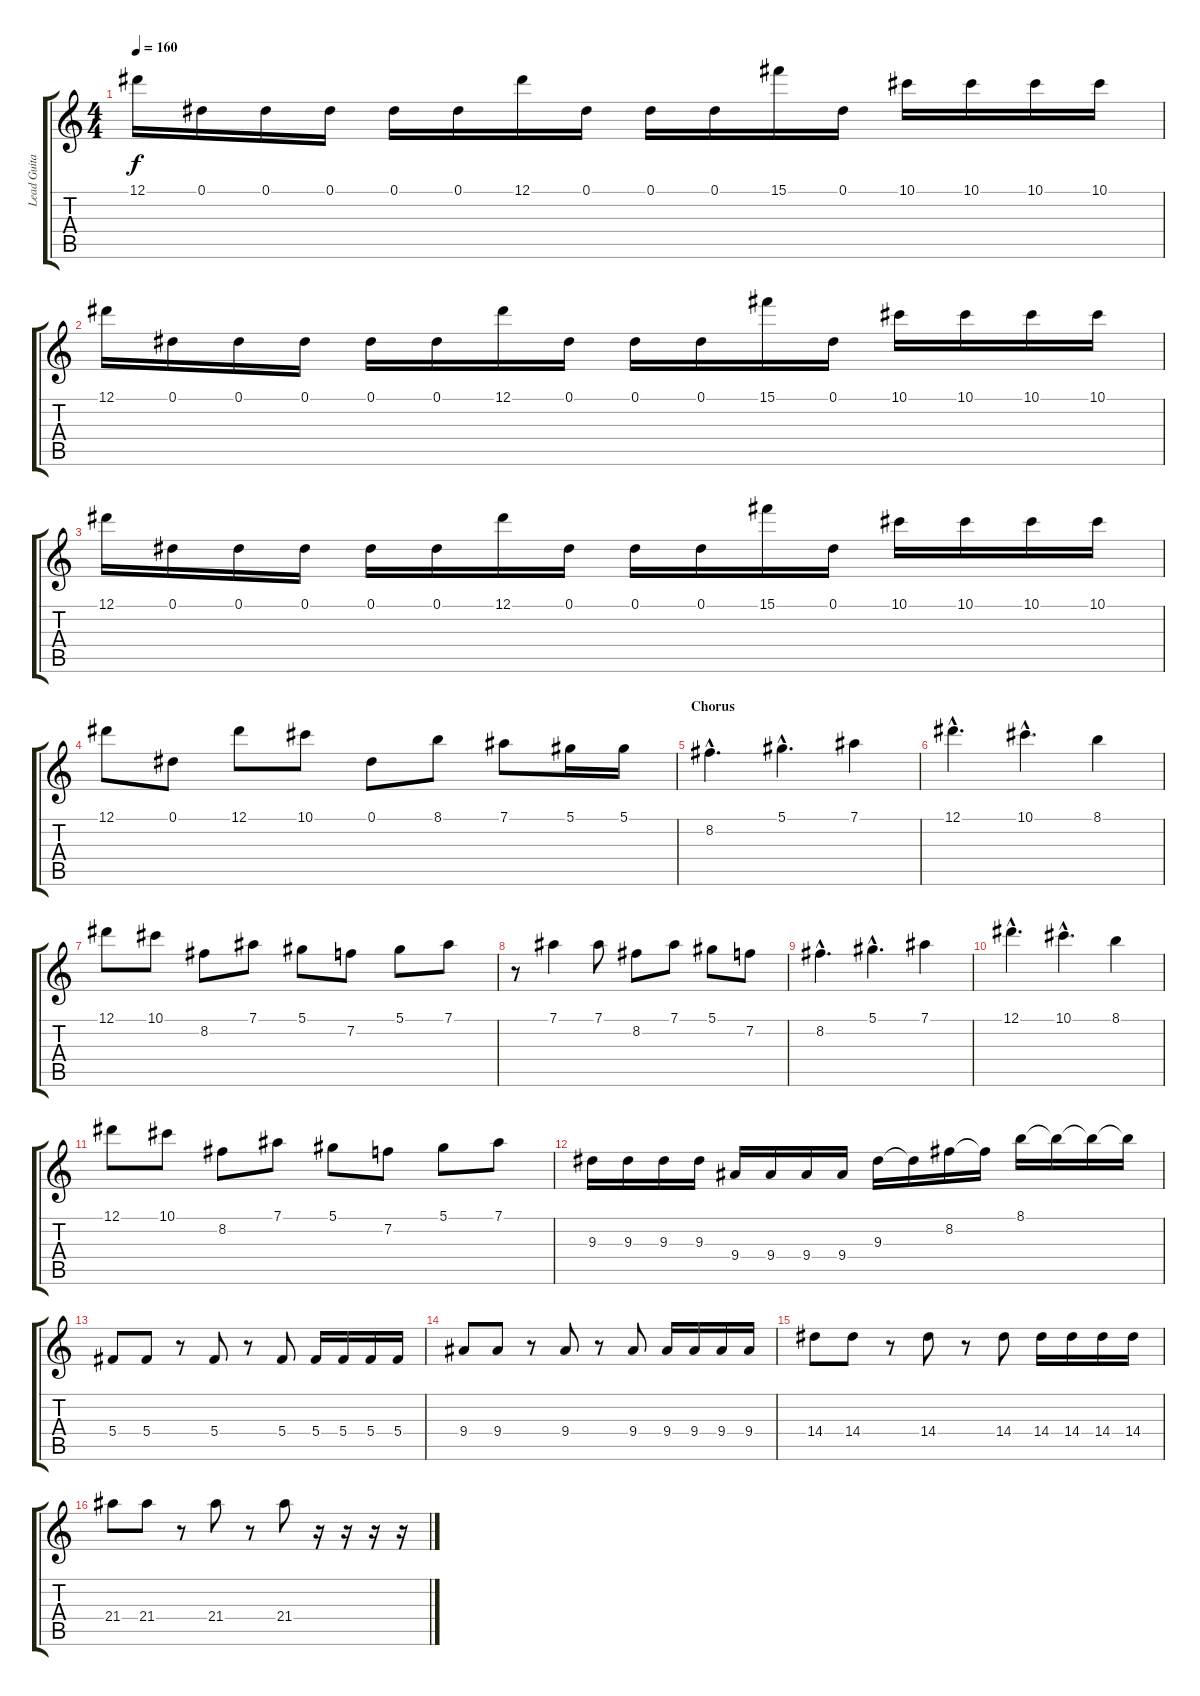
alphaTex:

\track ("Lead Guitar I" "Lead Guita") {instrument overdrivenguitar}
\staff {score tabs}
\tuning (Eb4 Bb3 Gb3 Db3 Ab2 Eb2) {hide}
\ts (4 4)
\tempo 160
\clef g2
\ks c
12.1.16{dy f} 0.1.16 0.1.16 0.1.16 0.1.16 0.1.16 12.1.16 0.1.16 0.1.16 0.1.16 15.1.16 0.1.16 10.1.16 10.1.16 10.1.16 10.1.16 |
12.1.16 0.1.16 0.1.16 0.1.16 0.1.16 0.1.16 12.1.16 0.1.16 0.1.16 0.1.16 15.1.16 0.1.16 10.1.16 10.1.16 10.1.16 10.1.16 |
12.1.16 0.1.16 0.1.16 0.1.16 0.1.16 0.1.16 12.1.16 0.1.16 0.1.16 0.1.16 15.1.16 0.1.16 10.1.16 10.1.16 10.1.16 10.1.16 |
12.1.8 0.1.8 12.1.8 10.1.8 0.1.8 8.1.8 7.1.8 5.1.16 5.1.16 |
\section ("" "Chorus")
8.2{hac}.4{d} 5.1{hac}.4{d} 7.1.4 |
12.1{hac}.4{d} 10.1{hac}.4{d} 8.1.4 |
12.1.8 10.1.8 8.2.8 7.1.8 5.1.8 7.2.8 5.1.8 7.1.8 |
r.8 7.1.4 7.1.8 8.2.8 7.1.8 5.1.8 7.2.8 |
8.2{hac}.4{d} 5.1{hac}.4{d} 7.1.4 |
12.1{hac}.4{d} 10.1{hac}.4{d} 8.1.4 |
12.1.8 10.1.8 8.2.8 7.1.8 5.1.8 7.2.8 5.1.8 7.1.8 |
9.3.16 9.3.16 9.3.16 9.3.16 9.4.16 9.4.16 9.4.16 9.4.16 9.3.16 9.3{t}.16 8.2.16 8.2{t}.16 8.1.16 8.1{t}.16 8.1{t}.16 8.1{t}.16 |
5.4.8 5.4.8 r.8 5.4.8 r.8 5.4.8 5.4.16 5.4.16 5.4.16 5.4.16 |
9.4.8 9.4.8 r.8 9.4.8 r.8 9.4.8 9.4.16 9.4.16 9.4.16 9.4.16 |
14.4.8 14.4.8 r.8 14.4.8 r.8 14.4.8 14.4.16 14.4.16 14.4.16 14.4.16 |
21.4.8 21.4.8 r.8 21.4.8 r.8 21.4.8 r.16 r.16 r.16 r.16
